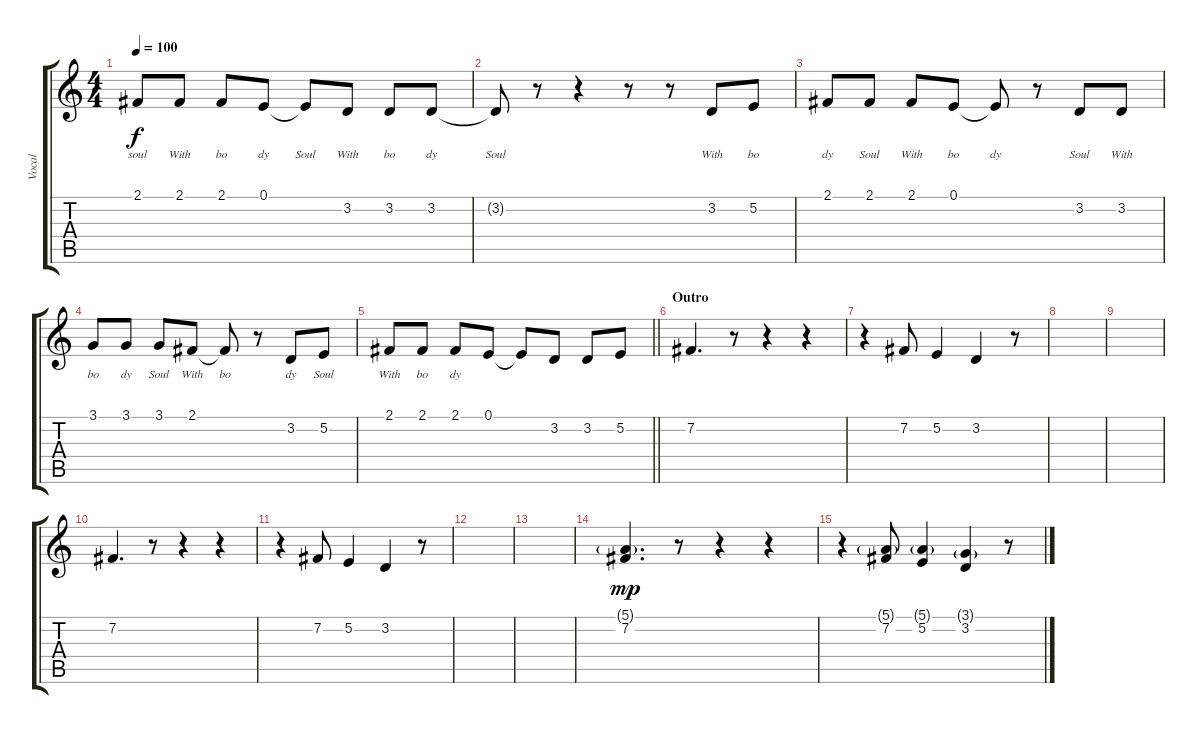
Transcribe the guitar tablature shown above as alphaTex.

\track ("Vocal" "Vocal") {instrument acousticgrandpiano}
\staff {score tabs}
\tuning (E4 B3 G3 D3 A2 E2) {hide}
\ts (4 4)
\tempo 100
\clef g2
\ks c
2.1.8{lyrics (0 "soul") lyrics (1 "") lyrics (2 "") lyrics (3 "") lyrics (4 "") dy f} 2.1.8{lyrics (0 "With") lyrics (1 "") lyrics (2 "") lyrics (3 "") lyrics (4 "")} 2.1.8{lyrics (0 "bo") lyrics (1 "") lyrics (2 "") lyrics (3 "") lyrics (4 "")} 0.1.8{lyrics (0 "dy") lyrics (1 "") lyrics (2 "") lyrics (3 "") lyrics (4 "")} 0.1{t}.8{lyrics (0 "Soul") lyrics (1 "") lyrics (2 "") lyrics (3 "") lyrics (4 "")} 3.2.8{lyrics (0 "With") lyrics (1 "") lyrics (2 "") lyrics (3 "") lyrics (4 "")} 3.2.8{lyrics (0 "bo") lyrics (1 "") lyrics (2 "") lyrics (3 "") lyrics (4 "")} 3.2.8{lyrics (0 "dy") lyrics (1 "") lyrics (2 "") lyrics (3 "") lyrics (4 "")} |
3.2{t}.8{lyrics (0 "Soul") lyrics (1 "") lyrics (2 "") lyrics (3 "") lyrics (4 "")} r.8 r.4 r.8 r.8 3.2.8{lyrics (0 "With") lyrics (1 "") lyrics (2 "") lyrics (3 "") lyrics (4 "")} 5.2.8{lyrics (0 "bo") lyrics (1 "") lyrics (2 "") lyrics (3 "") lyrics (4 "")} |
2.1.8{lyrics (0 "dy") lyrics (1 "") lyrics (2 "") lyrics (3 "") lyrics (4 "")} 2.1.8{lyrics (0 "Soul") lyrics (1 "") lyrics (2 "") lyrics (3 "") lyrics (4 "")} 2.1.8{lyrics (0 "With") lyrics (1 "") lyrics (2 "") lyrics (3 "") lyrics (4 "")} 0.1.8{lyrics (0 "bo") lyrics (1 "") lyrics (2 "") lyrics (3 "") lyrics (4 "")} 0.1{t}.8{lyrics (0 "dy") lyrics (1 "") lyrics (2 "") lyrics (3 "") lyrics (4 "")} r.8 3.2.8{lyrics (0 "Soul") lyrics (1 "") lyrics (2 "") lyrics (3 "") lyrics (4 "")} 3.2.8{lyrics (0 "With") lyrics (1 "") lyrics (2 "") lyrics (3 "") lyrics (4 "")} |
3.1.8{lyrics (0 "bo") lyrics (1 "") lyrics (2 "") lyrics (3 "") lyrics (4 "")} 3.1.8{lyrics (0 "dy") lyrics (1 "") lyrics (2 "") lyrics (3 "") lyrics (4 "")} 3.1.8{lyrics (0 "Soul") lyrics (1 "") lyrics (2 "") lyrics (3 "") lyrics (4 "")} 2.1.8{lyrics (0 "With") lyrics (1 "") lyrics (2 "") lyrics (3 "") lyrics (4 "")} 2.1{t}.8{lyrics (0 "bo") lyrics (1 "") lyrics (2 "") lyrics (3 "") lyrics (4 "")} r.8 3.2.8{lyrics (0 "dy") lyrics (1 "") lyrics (2 "") lyrics (3 "") lyrics (4 "")} 5.2.8{lyrics (0 "Soul") lyrics (1 "") lyrics (2 "") lyrics (3 "") lyrics (4 "")} |
\barLineRight lightlight
2.1.8{lyrics (0 "With") lyrics (1 "") lyrics (2 "") lyrics (3 "") lyrics (4 "")} 2.1.8{lyrics (0 "bo") lyrics (1 "") lyrics (2 "") lyrics (3 "") lyrics (4 "")} 2.1.8{lyrics (0 "dy") lyrics (1 "") lyrics (2 "") lyrics (3 "") lyrics (4 "")} 0.1.8 0.1{t}.8 3.2.8 3.2.8 5.2.8 |
\section ("" "Outro")
7.2.4{d} r.8 r.4 r.4 |
r.4 7.2.8 5.2.4 3.2.4 r.8 |
|
|
7.2.4{d} r.8 r.4 r.4 |
r.4 7.2.8 5.2.4 3.2.4 r.8 |
|
|
(5.1{g} 7.2).4{d dy mp} r.8 r.4 r.4 |
r.4 (5.1{g} 7.2).8 (5.1{g} 5.2).4 (3.1{g} 3.2).4 r.8
